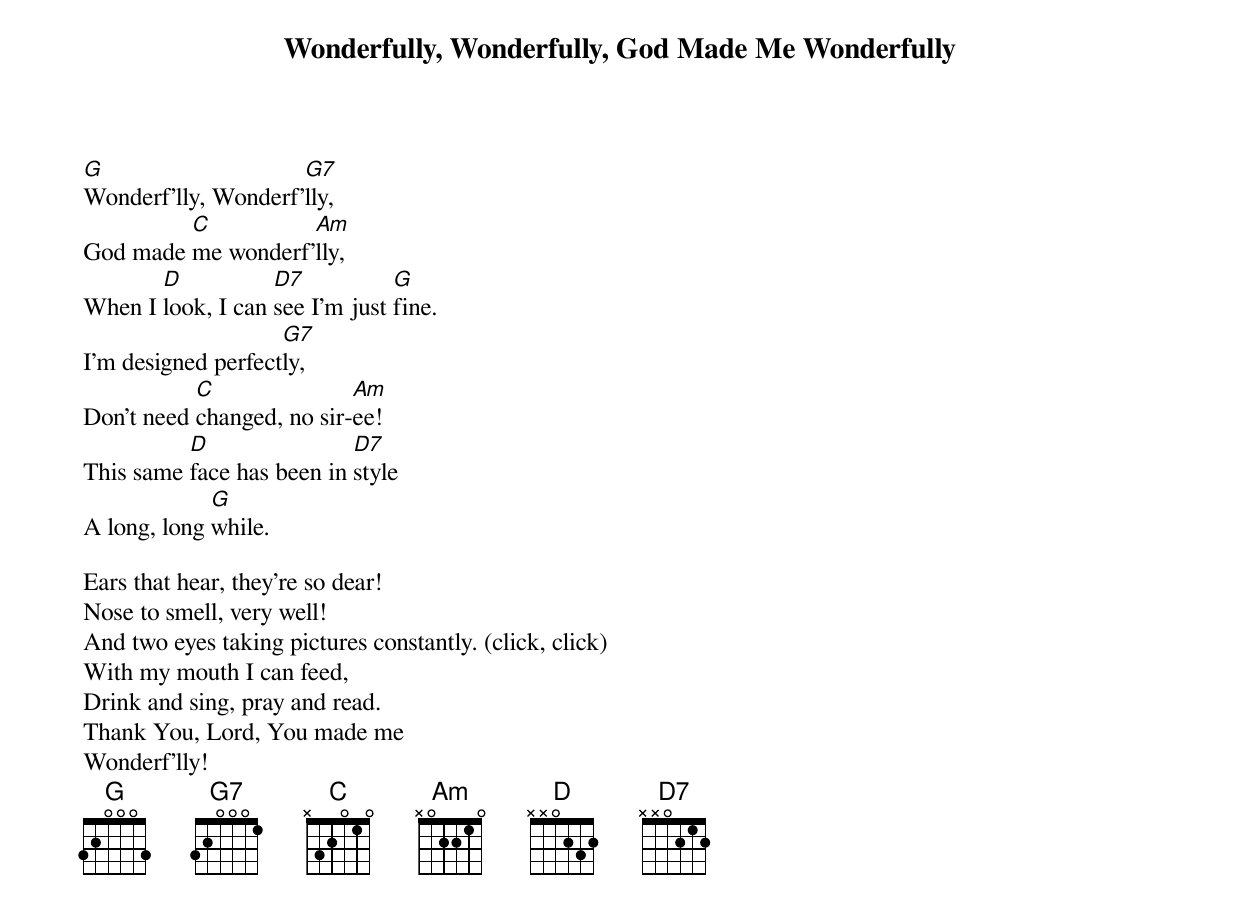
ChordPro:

{title: Wonderfully, Wonderfully, God Made Me Wonderfully}


[G]Wonderf'lly, Wonderf'[G7]lly,
God made [C]me wonderf'[Am]lly,
When I [D]look, I can [D7]see I'm just [G]fine.
I'm designed perfect[G7]ly,
Don't need [C]changed, no sir-[Am]ee!
This same [D]face has been in [D7]style
A long, long [G]while.

Ears that hear, they're so dear!
Nose to smell, very well!
And two eyes taking pictures constantly. (click, click)
With my mouth I can feed,
Drink and sing, pray and read.
Thank You, Lord, You made me
Wonderf'lly!
